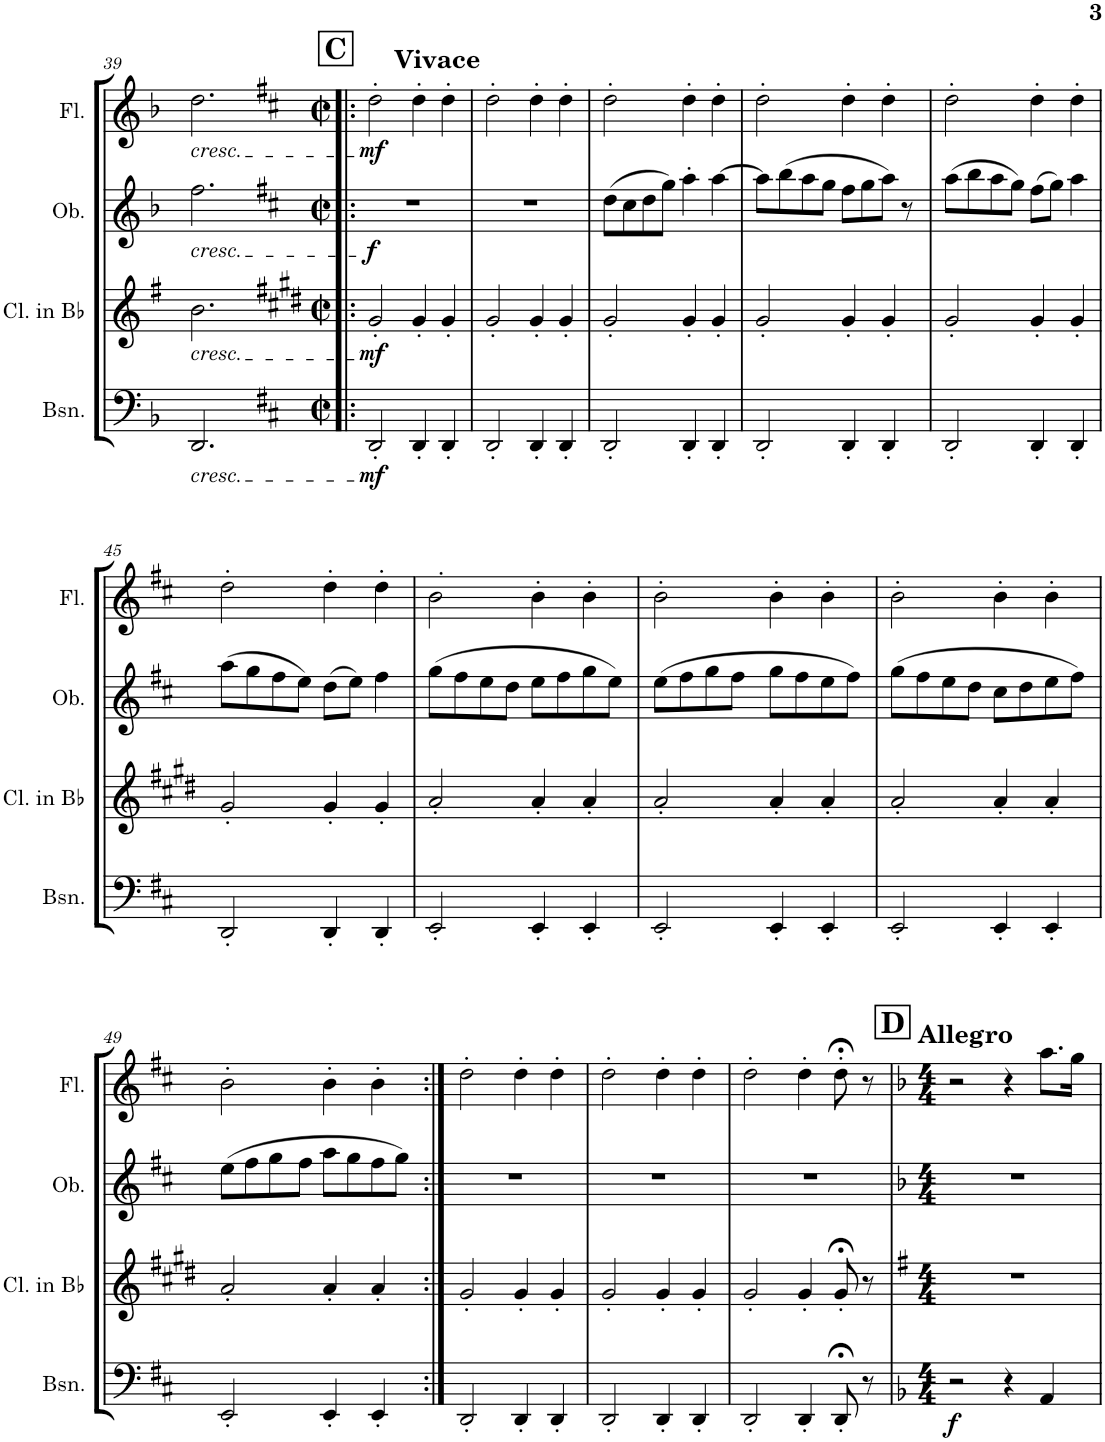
**kern	**dynam	**kern	**dynam	**kern	**dynam	**kern	**dynam
*part4	*part4	*part3	*part3	*part2	*part2	*part1	*part1
*staff4	*staff4	*staff3	*staff3	*staff2	*staff2	*staff1	*staff1
*I"Bassoon	*	*I"Clarinet in Bb	*	*I"Oboe	*	*I"Flute	*
*I'Bsn.	*	*I'Cl. in Bb	*	*I'Ob.	*	*I'Fl.	*
!!LO:PB:g=z
*clefF4	*	*clefG2	*	*clefG2	*	*clefG2	*
*	*	*Trd1c2	*	*	*	*	*
*k[b-]	*	*k[f#]	*	*k[b-]	*	*k[b-]	*
*M3/4	*	*M3/4	*	*M3/4	*	*M3/4	*
=39	=39	=39	=39	=39	=39	=39	=39
!	!	!	!	!	!	!LO:TX:b:i:t=cresc.	!
!	!	!	!	!LO:TX:b:i:t=cresc.	!	!	!
!	!	!LO:TX:b:i:t=cresc.	!	!	!	!	!
!LO:TX:b:i:t=cresc.	!	!	!	!	!	!	!
2.DD/	.	2.b\	.	2.ff\	.	2.dd\	.
=40!|:	=40!|:	=40!|:	=40!|:	=40!|:	=40!|:	=40!|:	=40!|:
!!LO:REH:place=s1:a:B:cj:fs=14:t=C
*k[f#c#]	*	*k[f#c#g#d#]	*	*k[f#c#]	*	*k[f#c#]	*
*M2/2	*	*M2/2	*	*M2/2	*	*M2/2	*
*met(c|)	*	*met(c|)	*	*met(c|)	*	*met(c|)	*
!	!	!	!	!	!	!LO:TX:a:B:t=Vivace	!
!	!LO:DY:b	!	!LO:DY:b	!	!LO:DY:b	!	!LO:DY:b
2DD'/	mf	2g#'/	mf	1r	f	2dd'\	mf
4DD'/	.	4g#'/	.	.	.	4dd'\	.
4DD'/	.	4g#'/	.	.	.	4dd'\	.
=41	=41	=41	=41	=41	=41	=41	=41
2DD'/	.	2g#'/	.	1r	.	2dd'\	.
4DD'/	.	4g#'/	.	.	.	4dd'\	.
4DD'/	.	4g#'/	.	.	.	4dd'\	.
=42	=42	=42	=42	=42	=42	=42	=42
2DD'/	.	2g#'/	.	(8dd\L	.	2dd'\	.
.	.	.	.	8cc#\	.	.	.
.	.	.	.	8dd\	.	.	.
.	.	.	.	8gg\J)	.	.	.
4DD'/	.	4g#'/	.	4aa'\	.	4dd'\	.
4DD'/	.	4g#'/	.	[4aa\	.	4dd'\	.
=43	=43	=43	=43	=43	=43	=43	=43
2DD'/	.	2g#'/	.	8aa\L]	.	2dd'\	.
.	.	.	.	(8bb\	.	.	.
.	.	.	.	8aa\	.	.	.
.	.	.	.	8gg\J	.	.	.
4DD'/	.	4g#'/	.	8ff#\L	.	4dd'\	.
.	.	.	.	8gg\	.	.	.
4DD'/	.	4g#'/	.	8aa\J)	.	4dd'\	.
.	.	.	.	8r	.	.	.
=44	=44	=44	=44	=44	=44	=44	=44
2DD'/	.	2g#'/	.	(8aa\L	.	2dd'\	.
.	.	.	.	8bb\	.	.	.
.	.	.	.	8aa\	.	.	.
.	.	.	.	8gg\J)	.	.	.
4DD'/	.	4g#'/	.	(8ff#\L	.	4dd'\	.
.	.	.	.	8gg\J)	.	.	.
4DD'/	.	4g#'/	.	4aa\	.	4dd'\	.
!!LO:LB:g=z
=45	=45	=45	=45	=45	=45	=45	=45
2DD'/	.	2g#'/	.	(8aa\L	.	2dd'\	.
.	.	.	.	8gg\	.	.	.
.	.	.	.	8ff#\	.	.	.
.	.	.	.	8ee\J)	.	.	.
4DD'/	.	4g#'/	.	(8dd\L	.	4dd'\	.
.	.	.	.	8ee\J)	.	.	.
4DD'/	.	4g#'/	.	4ff#\	.	4dd'\	.
=46	=46	=46	=46	=46	=46	=46	=46
2EE'/	.	2a'/	.	(8gg\L	.	2b'\	.
.	.	.	.	8ff#\	.	.	.
.	.	.	.	8ee\	.	.	.
.	.	.	.	8dd\J	.	.	.
4EE'/	.	4a'/	.	8ee\L	.	4b'\	.
.	.	.	.	8ff#\	.	.	.
4EE'/	.	4a'/	.	8gg\	.	4b'\	.
.	.	.	.	8ee\J)	.	.	.
=47	=47	=47	=47	=47	=47	=47	=47
2EE'/	.	2a'/	.	(8ee\L	.	2b'\	.
.	.	.	.	8ff#\	.	.	.
.	.	.	.	8gg\	.	.	.
.	.	.	.	8ff#\J	.	.	.
4EE'/	.	4a'/	.	8gg\L	.	4b'\	.
.	.	.	.	8ff#\	.	.	.
4EE'/	.	4a'/	.	8ee\	.	4b'\	.
.	.	.	.	8ff#\J)	.	.	.
=48	=48	=48	=48	=48	=48	=48	=48
2EE'/	.	2a'/	.	(8gg\L	.	2b'\	.
.	.	.	.	8ff#\	.	.	.
.	.	.	.	8ee\	.	.	.
.	.	.	.	8dd\J	.	.	.
4EE'/	.	4a'/	.	8cc#\L	.	4b'\	.
.	.	.	.	8dd\	.	.	.
4EE'/	.	4a'/	.	8ee\	.	4b'\	.
.	.	.	.	8ff#\J)	.	.	.
!!LO:LB:g=z
=49	=49	=49	=49	=49	=49	=49	=49
2EE'/	.	2a'/	.	(8ee\L	.	2b'\	.
.	.	.	.	8ff#\	.	.	.
.	.	.	.	8gg\	.	.	.
.	.	.	.	8ff#\J	.	.	.
4EE'/	.	4a'/	.	8aa\L	.	4b'\	.
.	.	.	.	8gg\	.	.	.
4EE'/	.	4a'/	.	8ff#\	.	4b'\	.
.	.	.	.	8gg\J)	.	.	.
=50:|!	=50:|!	=50:|!	=50:|!	=50:|!	=50:|!	=50:|!	=50:|!
2DD'/	.	2g#'/	.	1r	.	2dd'\	.
4DD'/	.	4g#'/	.	.	.	4dd'\	.
4DD'/	.	4g#'/	.	.	.	4dd'\	.
=51	=51	=51	=51	=51	=51	=51	=51
2DD'/	.	2g#'/	.	1r	.	2dd'\	.
4DD'/	.	4g#'/	.	.	.	4dd'\	.
4DD'/	.	4g#'/	.	.	.	4dd'\	.
=52	=52	=52	=52	=52	=52	=52	=52
2DD'/	.	2g#'/	.	1r	.	2dd'\	.
4DD'/	.	4g#'/	.	.	.	4dd'\	.
8DD;<'/	.	8g#;<'/	.	.	.	8dd;<'\	.
8r	.	8r	.	.	.	8r	.
=53	=53	=53	=53	=53	=53	=53	=53
!!LO:REH:place=s1:a:B:cj:fs=14:t=D
*k[b-]	*	*k[f#]	*	*k[b-]	*	*k[b-]	*
*M4/4	*	*M4/4	*	*M4/4	*	*M4/4	*
!	!	!	!	!	!	!LO:TX:a:B:t=Allegro	!
!	!LO:DY:b	!	!	!	!	!	!
2r	f	1r	.	1r	.	2r	.
4r	.	.	.	.	.	4r	.
4AA/	.	.	.	.	.	8.aa\L	.
.	.	.	.	.	.	16gg\Jk	.
=	=	=	=	=	=	=	=
*-	*-	*-	*-	*-	*-	*-	*-
